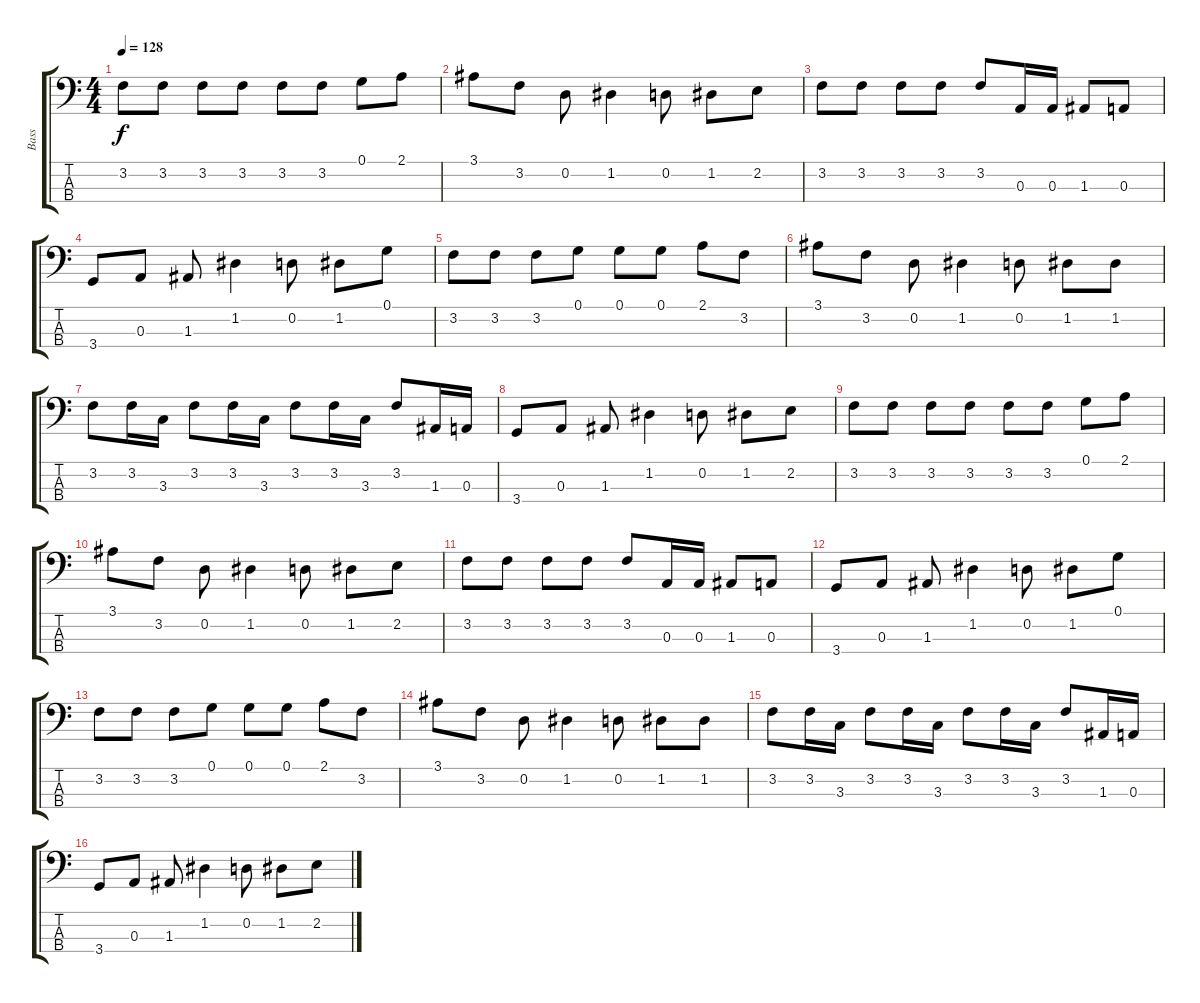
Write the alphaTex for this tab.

\track ("Bass" "Bass") {instrument electricbassfinger}
\staff {score tabs}
\tuning (G2 D2 A1 E1) {hide}
\ts (4 4)
\tempo 128
\clef f4
\ks c
3.2.8{dy f} 3.2.8 3.2.8 3.2.8 3.2.8 3.2.8 0.1.8 2.1.8 |
3.1.8 3.2.8 0.2.8 1.2.4 0.2.8 1.2.8 2.2.8 |
3.2.8 3.2.8 3.2.8 3.2.8 3.2.8 0.3.16 0.3.16 1.3.8 0.3.8 |
3.4.8 0.3.8 1.3.8 1.2.4 0.2.8 1.2.8 0.1.8 |
3.2.8 3.2.8 3.2.8 0.1.8 0.1.8 0.1.8 2.1.8 3.2.8 |
3.1.8 3.2.8 0.2.8 1.2.4 0.2.8 1.2.8 1.2.8 |
3.2.8 3.2.16 3.3.16 3.2.8 3.2.16 3.3.16 3.2.8 3.2.16 3.3.16 3.2.8 1.3.16 0.3.16 |
3.4.8 0.3.8 1.3.8 1.2.4 0.2.8 1.2.8 2.2.8 |
3.2.8 3.2.8 3.2.8 3.2.8 3.2.8 3.2.8 0.1.8 2.1.8 |
3.1.8 3.2.8 0.2.8 1.2.4 0.2.8 1.2.8 2.2.8 |
3.2.8 3.2.8 3.2.8 3.2.8 3.2.8 0.3.16 0.3.16 1.3.8 0.3.8 |
3.4.8 0.3.8 1.3.8 1.2.4 0.2.8 1.2.8 0.1.8 |
3.2.8 3.2.8 3.2.8 0.1.8 0.1.8 0.1.8 2.1.8 3.2.8 |
3.1.8 3.2.8 0.2.8 1.2.4 0.2.8 1.2.8 1.2.8 |
3.2.8 3.2.16 3.3.16 3.2.8 3.2.16 3.3.16 3.2.8 3.2.16 3.3.16 3.2.8 1.3.16 0.3.16 |
3.4.8 0.3.8 1.3.8 1.2.4 0.2.8 1.2.8 2.2.8
